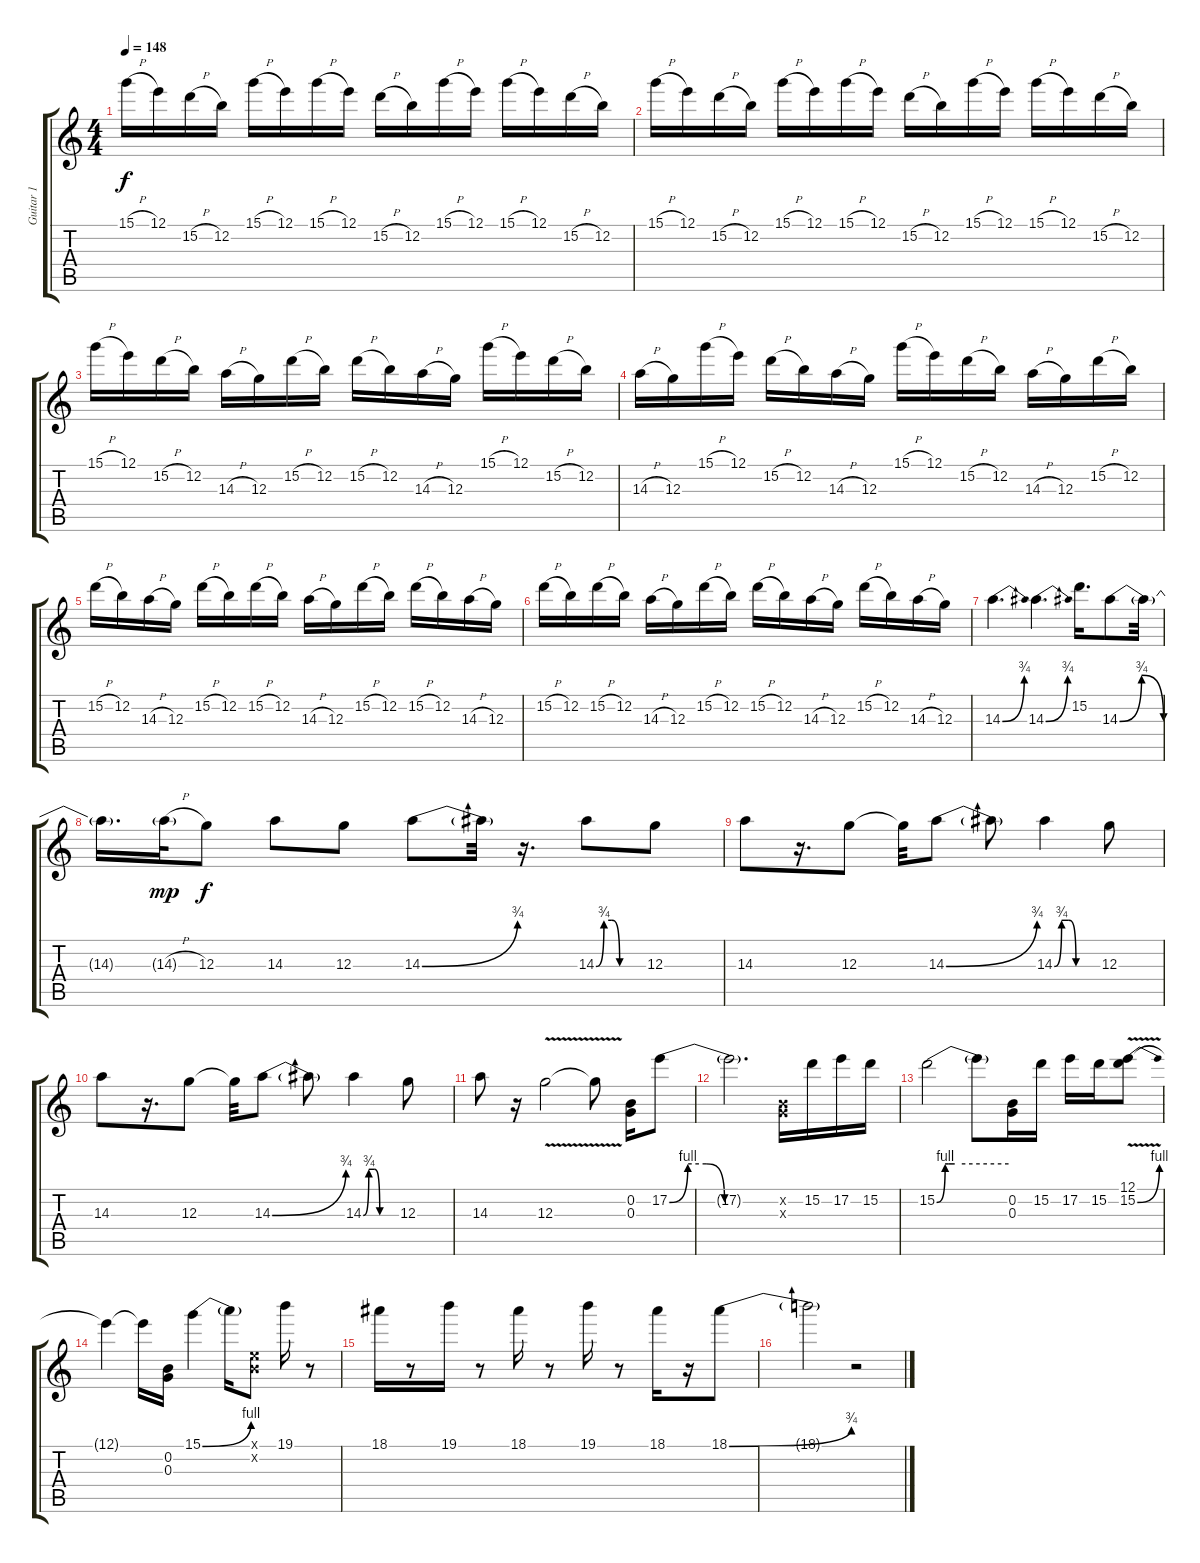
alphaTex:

\track ("Guitar 1" "Guitar 1") {instrument distortionguitar}
\staff {score tabs}
\tuning (E4 B3 G3 D3 A2 E2) {hide}
\ts (4 4)
\tempo 148
\clef g2
\ks c
15.1{h}.16{dy f} 12.1.16 15.2{h}.16 12.2.16 15.1{h}.16 12.1.16 15.1{h}.16 12.1.16 15.2{h}.16 12.2.16 15.1{h}.16 12.1.16 15.1{h}.16 12.1.16 15.2{h}.16 12.2.16 |
15.1{h}.16 12.1.16 15.2{h}.16 12.2.16 15.1{h}.16 12.1.16 15.1{h}.16 12.1.16 15.2{h}.16 12.2.16 15.1{h}.16 12.1.16 15.1{h}.16 12.1.16 15.2{h}.16 12.2.16 |
15.1{h}.16 12.1.16 15.2{h}.16 12.2.16 14.3{h}.16 12.3.16 15.2{h}.16 12.2.16 15.2{h}.16 12.2.16 14.3{h}.16 12.3.16 15.1{h}.16 12.1.16 15.2{h}.16 12.2.16 |
14.3{h}.16 12.3.16 15.1{h}.16 12.1.16 15.2{h}.16 12.2.16 14.3{h}.16 12.3.16 15.1{h}.16 12.1.16 15.2{h}.16 12.2.16 14.3{h}.16 12.3.16 15.2{h}.16 12.2.16 |
15.2{h}.16 12.2.16 14.3{h}.16 12.3.16 15.2{h}.16 12.2.16 15.2{h}.16 12.2.16 14.3{h}.16 12.3.16 15.2{h}.16 12.2.16 15.2{h}.16 12.2.16 14.3{h}.16 12.3.16 |
15.2{h}.16 12.2.16 15.2{h}.16 12.2.16 14.3{h}.16 12.3.16 15.2{h}.16 12.2.16 15.2{h}.16 12.2.16 14.3{h}.16 12.3.16 15.2{h}.16 12.2.16 14.3{h}.16 12.3.16 |
14.3{be (bend 0 0 60 3)}.4{d} 14.3{be (bend 0 0 60 3)}.4{d} 15.2.16{d} 14.3{be (bendrelease 0 0 30 3 40 3 60 0)}.8 14.3{t}.32 |
14.3{t}.16{d} 14.3{h g}.32{dy mp} 12.3.8{dy f} 14.3.8 12.3.8 14.3{be (bend 0 0 60 3)}.8 14.3{t}.32 r.16{d} 14.3{be (custom 0 0 10 3 20 3 30 0 60 0)}.8 12.3.8 |
14.3.8 r.16{d} 12.3.8 12.3{t}.32 14.3{be (bend 0 0 60 3)}.8 14.3{t}.8 14.3{be (custom 0 0 10 3 20 3 30 0 60 0)}.4 12.3.8 |
14.3.8 r.16{d} 12.3.8 12.3{t}.32 14.3{be (bend 0 0 60 3)}.8 14.3{t}.8 14.3{be (custom 0 0 10 3 20 3 30 0 60 0)}.4 12.3.8 |
14.3.8 r.16 12.3{v}.2 12.3{t}.8 (0.2 0.3).16 17.2{be (custom 0 0 10 4 20 4 30 0 60 0)}.8 |
17.2{t}.2{d} (0.2{x} 0.3{x}).16 15.2.16 17.2.16 15.2.16 |
15.2{be (custom 0 0 7 4 10 4 15 4 60 4)}.2 15.2{t}.8 (0.2 0.3).16 15.2.16 17.2.16 15.2.16 (12.1 15.2{be (bend 0 0 60 4) v}).8 |
12.1{t}.4 12.1{t}.16 (0.2 0.3).16 15.1{be (bend 0 0 60 4)}.4 15.1{t}.16 (0.1{x} 0.2{x}).8 19.1.16 r.8 |
18.1.16 r.8 19.1.16 r.8 18.1.16 r.8 19.1.16 r.8 18.1.16 r.16 18.1{be (bend 0 0 60 3)}.8 |
18.1{t}.2 r.2
